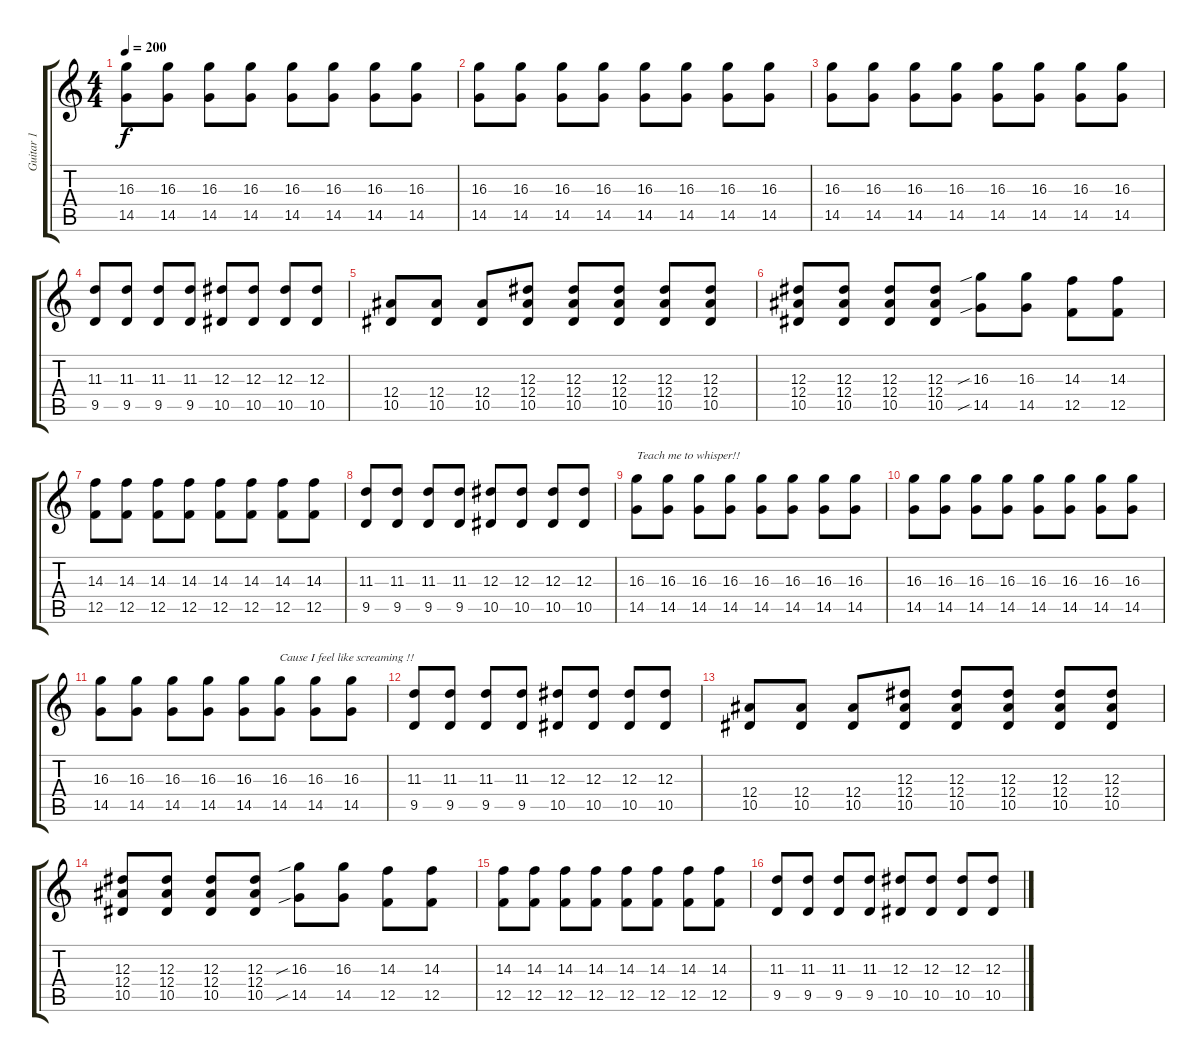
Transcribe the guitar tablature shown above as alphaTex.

\track ("Guitar 1" "Guitar 1") {instrument distortionguitar}
\staff {score tabs}
\tuning (C4 G3 Eb3 Bb2 F2 C2) {hide}
\ts (4 4)
\tempo 200
\clef g2
\ks c
(16.3 14.5).8{dy f} (16.3 14.5).8 (16.3 14.5).8 (16.3 14.5).8 (16.3 14.5).8 (16.3 14.5).8 (16.3 14.5).8 (16.3 14.5).8 |
(16.3 14.5).8 (16.3 14.5).8 (16.3 14.5).8 (16.3 14.5).8 (16.3 14.5).8 (16.3 14.5).8 (16.3 14.5).8 (16.3 14.5).8 |
(16.3 14.5).8 (16.3 14.5).8 (16.3 14.5).8 (16.3 14.5).8 (16.3 14.5).8 (16.3 14.5).8 (16.3 14.5).8 (16.3 14.5).8 |
(11.3 9.5).8 (11.3 9.5).8 (11.3 9.5).8 (11.3 9.5).8 (12.3 10.5).8 (12.3 10.5).8 (12.3 10.5).8 (12.3 10.5).8 |
(12.4 10.5).8{volume 11 instrument distortionguitar} (12.4 10.5).8 (12.4 10.5).8 (12.3 12.4 10.5).8 (12.3 12.4 10.5).8 (12.3 12.4 10.5).8 (12.3 12.4 10.5).8 (12.3 12.4 10.5).8 |
(12.3 12.4 10.5).8 (12.3 12.4 10.5).8 (12.3 12.4 10.5).8 (12.3 12.4 10.5).8 (16.3{sib} 14.5{sib}).8 (16.3 14.5).8 (14.3 12.5).8 (14.3 12.5).8 |
(14.3 12.5).8 (14.3 12.5).8 (14.3 12.5).8 (14.3 12.5).8 (14.3 12.5).8 (14.3 12.5).8 (14.3 12.5).8 (14.3 12.5).8 |
(11.3 9.5).8 (11.3 9.5).8 (11.3 9.5).8 (11.3 9.5).8 (12.3 10.5).8 (12.3 10.5).8 (12.3 10.5).8 (12.3 10.5).8 |
(16.3 14.5).8{txt "Teach me to whisper!!"} (16.3 14.5).8 (16.3 14.5).8 (16.3 14.5).8 (16.3 14.5).8 (16.3 14.5).8 (16.3 14.5).8 (16.3 14.5).8 |
(16.3 14.5).8 (16.3 14.5).8 (16.3 14.5).8 (16.3 14.5).8 (16.3 14.5).8 (16.3 14.5).8 (16.3 14.5).8 (16.3 14.5).8 |
(16.3 14.5).8 (16.3 14.5).8 (16.3 14.5).8 (16.3 14.5).8 (16.3 14.5).8 (16.3 14.5).8{txt "Cause I feel like screaming !!"} (16.3 14.5).8 (16.3 14.5).8 |
(11.3 9.5).8 (11.3 9.5).8 (11.3 9.5).8 (11.3 9.5).8 (12.3 10.5).8 (12.3 10.5).8 (12.3 10.5).8 (12.3 10.5).8 |
(12.4 10.5).8{volume 11 instrument distortionguitar} (12.4 10.5).8 (12.4 10.5).8 (12.3 12.4 10.5).8 (12.3 12.4 10.5).8 (12.3 12.4 10.5).8 (12.3 12.4 10.5).8 (12.3 12.4 10.5).8 |
(12.3 12.4 10.5).8 (12.3 12.4 10.5).8 (12.3 12.4 10.5).8 (12.3 12.4 10.5).8 (16.3{sib} 14.5{sib}).8 (16.3 14.5).8 (14.3 12.5).8 (14.3 12.5).8 |
(14.3 12.5).8 (14.3 12.5).8 (14.3 12.5).8 (14.3 12.5).8 (14.3 12.5).8 (14.3 12.5).8 (14.3 12.5).8 (14.3 12.5).8 |
(11.3 9.5).8 (11.3 9.5).8 (11.3 9.5).8 (11.3 9.5).8 (12.3 10.5).8 (12.3 10.5).8 (12.3 10.5).8 (12.3 10.5).8
